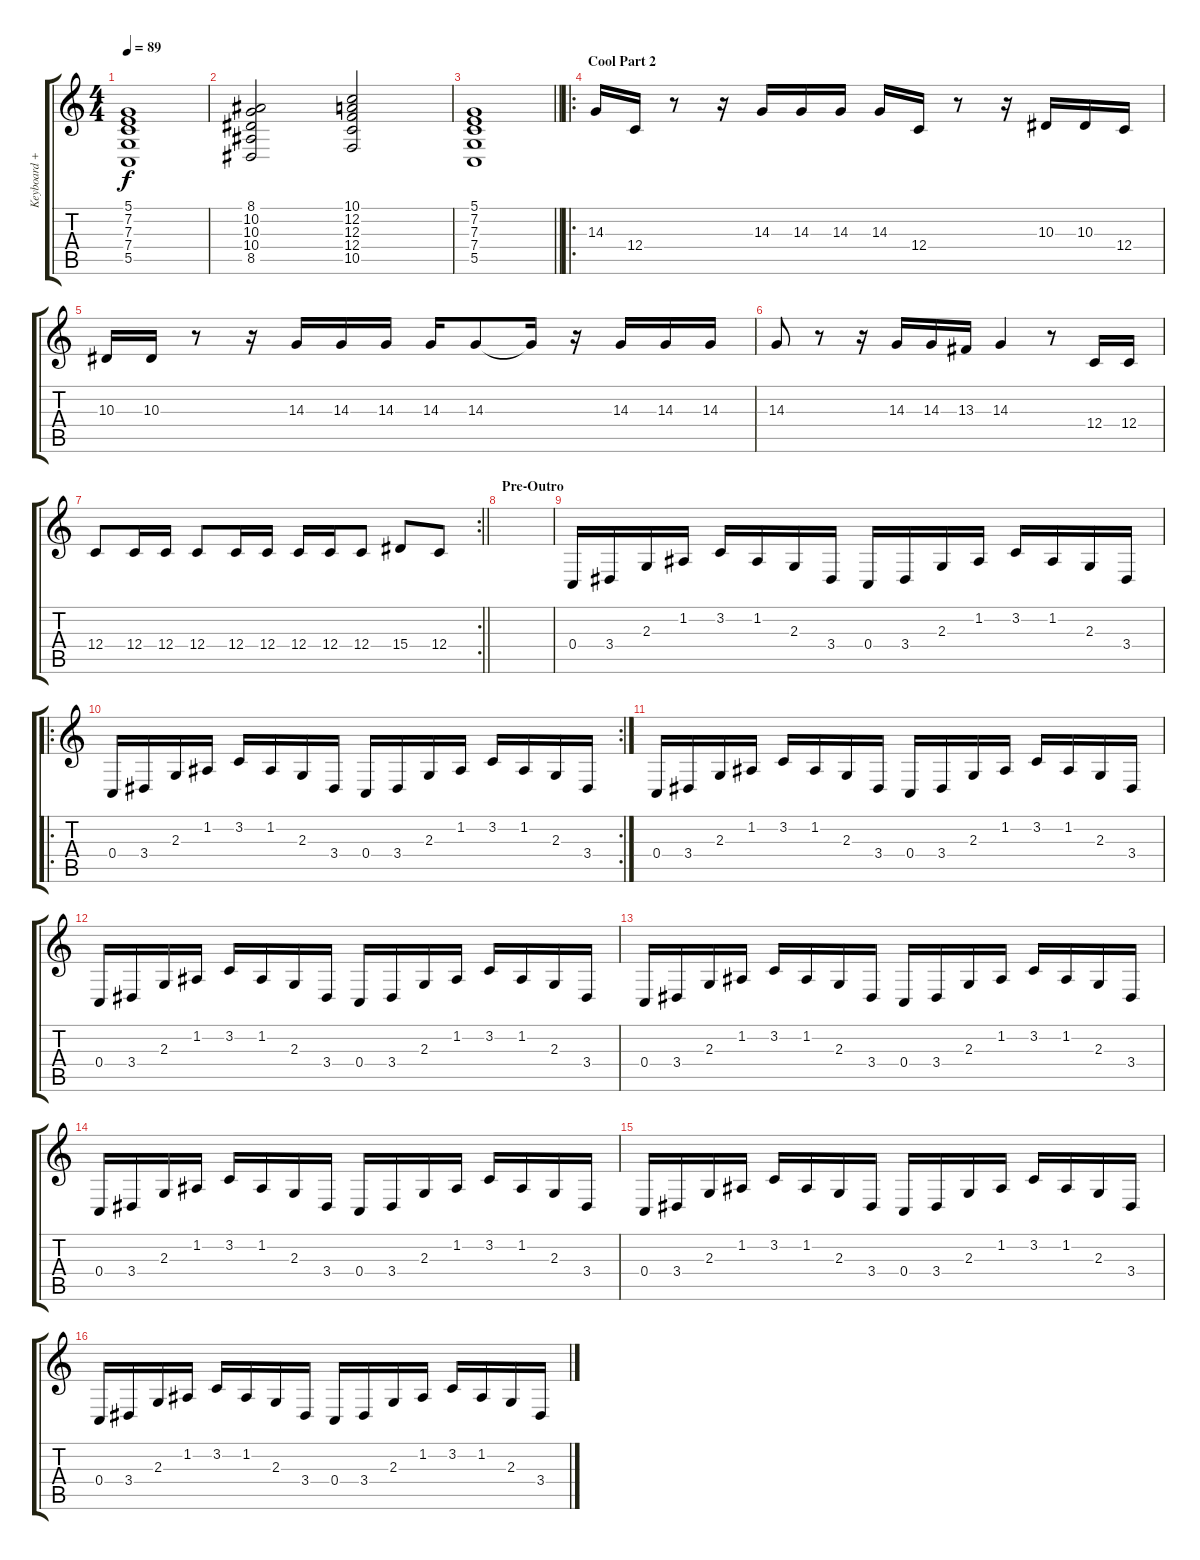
\track ("Keyboard + Vocals" "Keyboard +") {instrument lead1square}
\staff {score tabs}
\tuning (D4 A3 F3 C3 G2 C2) {hide}
\ts (4 4)
\tempo 89
\clef g2
\ks c
(5.1 7.2 7.3 7.4 5.5).1{dy f} |
(8.1 10.2 10.3 10.4 8.5).2 (10.1 12.2 12.3 12.4 10.5).2 |
\barLineRight lightlight
(5.1 7.2 7.3 7.4 5.5).1 |
\ro
\section ("" "Cool Part 2")
14.3.16 12.4.16 r.8 r.16 14.3.16 14.3.16 14.3.16 14.3.16 12.4.16 r.8 r.16 10.3.16 10.3.16 12.4.16 |
10.3.16 10.3.16 r.8 r.16 14.3.16 14.3.16 14.3.16 14.3.16 14.3.8 14.3{t}.16 r.16 14.3.16 14.3.16 14.3.16 |
14.3.8 r.8 r.16 14.3.16 14.3.16 13.3.16 14.3.4 r.8 12.4.16 12.4.16 |
\rc 2
\barLineRight lightlight
12.4.8 12.4.16 12.4.16 12.4.8 12.4.16 12.4.16 12.4.16 12.4.16 12.4.8 15.4.8 12.4.8 |
\section ("" "Pre-Outro")
|
0.4.16 3.4.16 2.3.16 1.2.16 3.2.16 1.2.16 2.3.16 3.4.16 0.4.16 3.4.16 2.3.16 1.2.16 3.2.16 1.2.16 2.3.16 3.4.16 |
\ro
\rc 2
0.4.16 3.4.16 2.3.16 1.2.16 3.2.16 1.2.16 2.3.16 3.4.16 0.4.16 3.4.16 2.3.16 1.2.16 3.2.16 1.2.16 2.3.16 3.4.16 |
0.4.16 3.4.16 2.3.16 1.2.16 3.2.16 1.2.16 2.3.16 3.4.16 0.4.16 3.4.16 2.3.16 1.2.16 3.2.16 1.2.16 2.3.16 3.4.16 |
0.4.16 3.4.16 2.3.16 1.2.16 3.2.16 1.2.16 2.3.16 3.4.16 0.4.16 3.4.16 2.3.16 1.2.16 3.2.16 1.2.16 2.3.16 3.4.16 |
0.4.16 3.4.16 2.3.16 1.2.16 3.2.16 1.2.16 2.3.16 3.4.16 0.4.16 3.4.16 2.3.16 1.2.16 3.2.16 1.2.16 2.3.16 3.4.16 |
0.4.16 3.4.16 2.3.16 1.2.16 3.2.16 1.2.16 2.3.16 3.4.16 0.4.16 3.4.16 2.3.16 1.2.16 3.2.16 1.2.16 2.3.16 3.4.16 |
0.4.16 3.4.16 2.3.16 1.2.16 3.2.16 1.2.16 2.3.16 3.4.16 0.4.16 3.4.16 2.3.16 1.2.16 3.2.16 1.2.16 2.3.16 3.4.16 |
0.4.16 3.4.16 2.3.16 1.2.16 3.2.16 1.2.16 2.3.16 3.4.16 0.4.16 3.4.16 2.3.16 1.2.16 3.2.16 1.2.16 2.3.16 3.4.16
